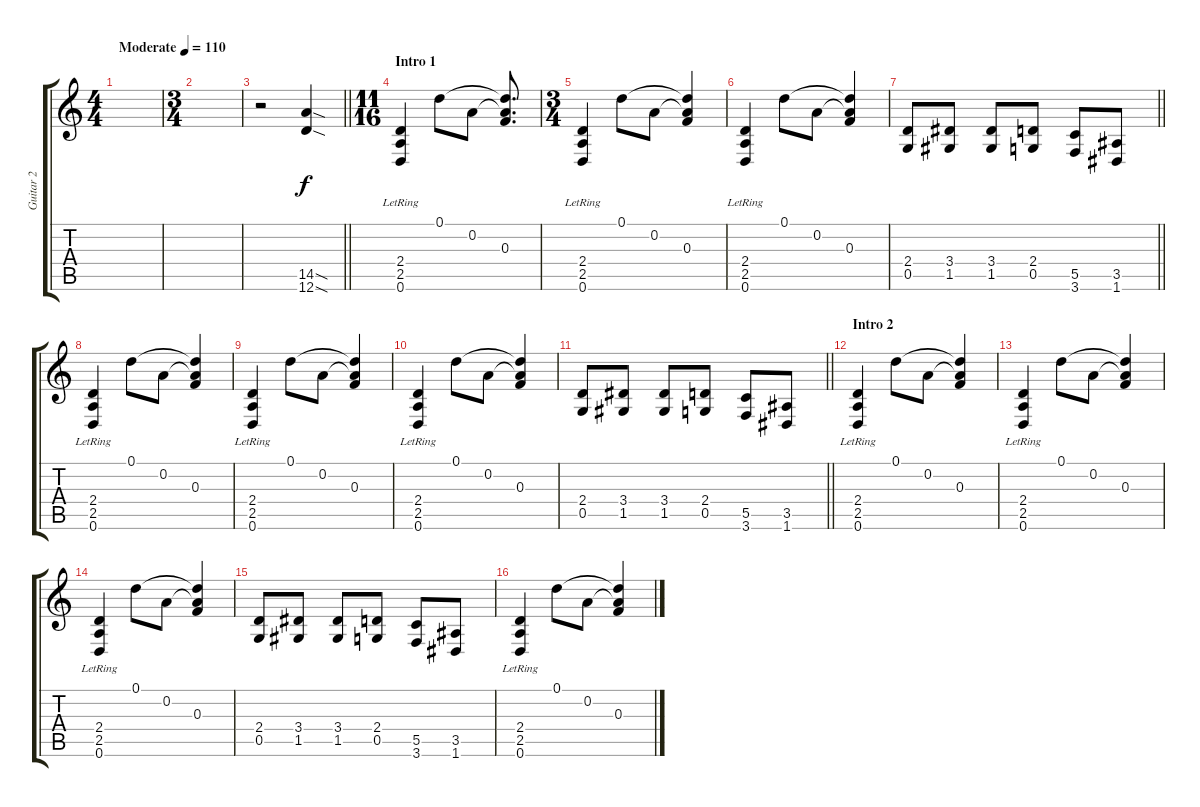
\track ("Guitar 2" "Guitar 2") {instrument distortionguitar}
\staff {score tabs}
\tuning (D4 A3 F3 C3 G2 D2) {hide}
\ts (4 4)
\tempo (110 "Moderate")
\clef g2
\ks c
|
\ts (3 4)
|
\barLineRight lightlight
r.2 (14.5{sod} 12.6{sod}).4 |
\ts (11 16)
\section ("" "Intro 1")
(2.4{lr} 2.5{lr} 0.6{lr}).4 0.1.8 0.2.8 (0.1{t} 0.2{t} 0.3).8{d} |
\ts (3 4)
(2.4{lr} 2.5{lr} 0.6{lr}).4 0.1.8 0.2.8 (0.1{t} 0.2{t} 0.3).4 |
(2.4{lr} 2.5{lr} 0.6{lr}).4 0.1.8 0.2.8 (0.1{t} 0.2{t} 0.3).4 |
\barLineRight lightlight
(2.4 0.5).8 (3.4 1.5).8 (3.4 1.5).8 (2.4 0.5).8 (5.5 3.6).8 (3.5 1.6).8 |
(2.4{lr} 2.5{lr} 0.6{lr}).4 0.1.8 0.2.8 (0.1{t} 0.2{t} 0.3).4 |
(2.4{lr} 2.5{lr} 0.6{lr}).4 0.1.8 0.2.8 (0.1{t} 0.2{t} 0.3).4 |
(2.4{lr} 2.5{lr} 0.6{lr}).4 0.1.8 0.2.8 (0.1{t} 0.2{t} 0.3).4 |
\barLineRight lightlight
(2.4 0.5).8 (3.4 1.5).8 (3.4 1.5).8 (2.4 0.5).8 (5.5 3.6).8 (3.5 1.6).8 |
\section ("" "Intro 2")
(2.4{lr} 2.5{lr} 0.6{lr}).4 0.1.8 0.2.8 (0.1{t} 0.2{t} 0.3).4 |
(2.4{lr} 2.5{lr} 0.6{lr}).4 0.1.8 0.2.8 (0.1{t} 0.2{t} 0.3).4 |
(2.4{lr} 2.5{lr} 0.6{lr}).4 0.1.8 0.2.8 (0.1{t} 0.2{t} 0.3).4 |
(2.4 0.5).8 (3.4 1.5).8 (3.4 1.5).8 (2.4 0.5).8 (5.5 3.6).8 (3.5 1.6).8 |
(2.4{lr} 2.5{lr} 0.6{lr}).4 0.1.8 0.2.8 (0.1{t} 0.2{t} 0.3).4
